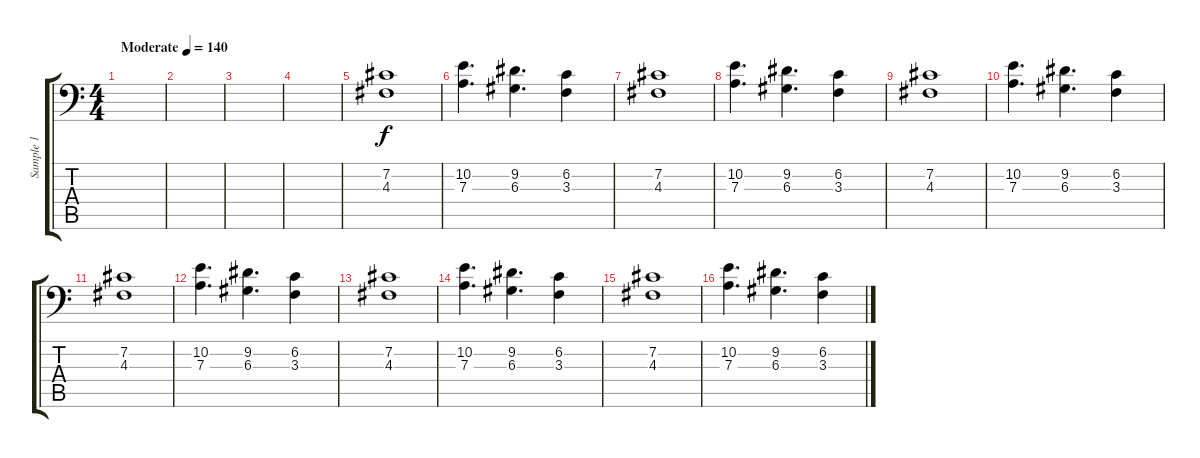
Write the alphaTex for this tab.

\track ("Sample 1" "Sample 1") {instrument choiraahs}
\staff {score tabs}
\tuning (B3 Gb3 D3 A2 E2 A1) {hide}
\ts (4 4)
\tempo (140 "Moderate")
\clef f4
\ks c
|
|
|
|
(7.2 4.3).1 |
(10.2 7.3).4{d} (9.2 6.3).4{d} (6.2 3.3).4 |
(7.2 4.3).1 |
(10.2 7.3).4{d} (9.2 6.3).4{d} (6.2 3.3).4 |
(7.2 4.3).1 |
(10.2 7.3).4{d} (9.2 6.3).4{d} (6.2 3.3).4 |
(7.2 4.3).1 |
(10.2 7.3).4{d} (9.2 6.3).4{d} (6.2 3.3).4 |
(7.2 4.3).1 |
(10.2 7.3).4{d} (9.2 6.3).4{d} (6.2 3.3).4 |
(7.2 4.3).1 |
(10.2 7.3).4{d} (9.2 6.3).4{d} (6.2 3.3).4
